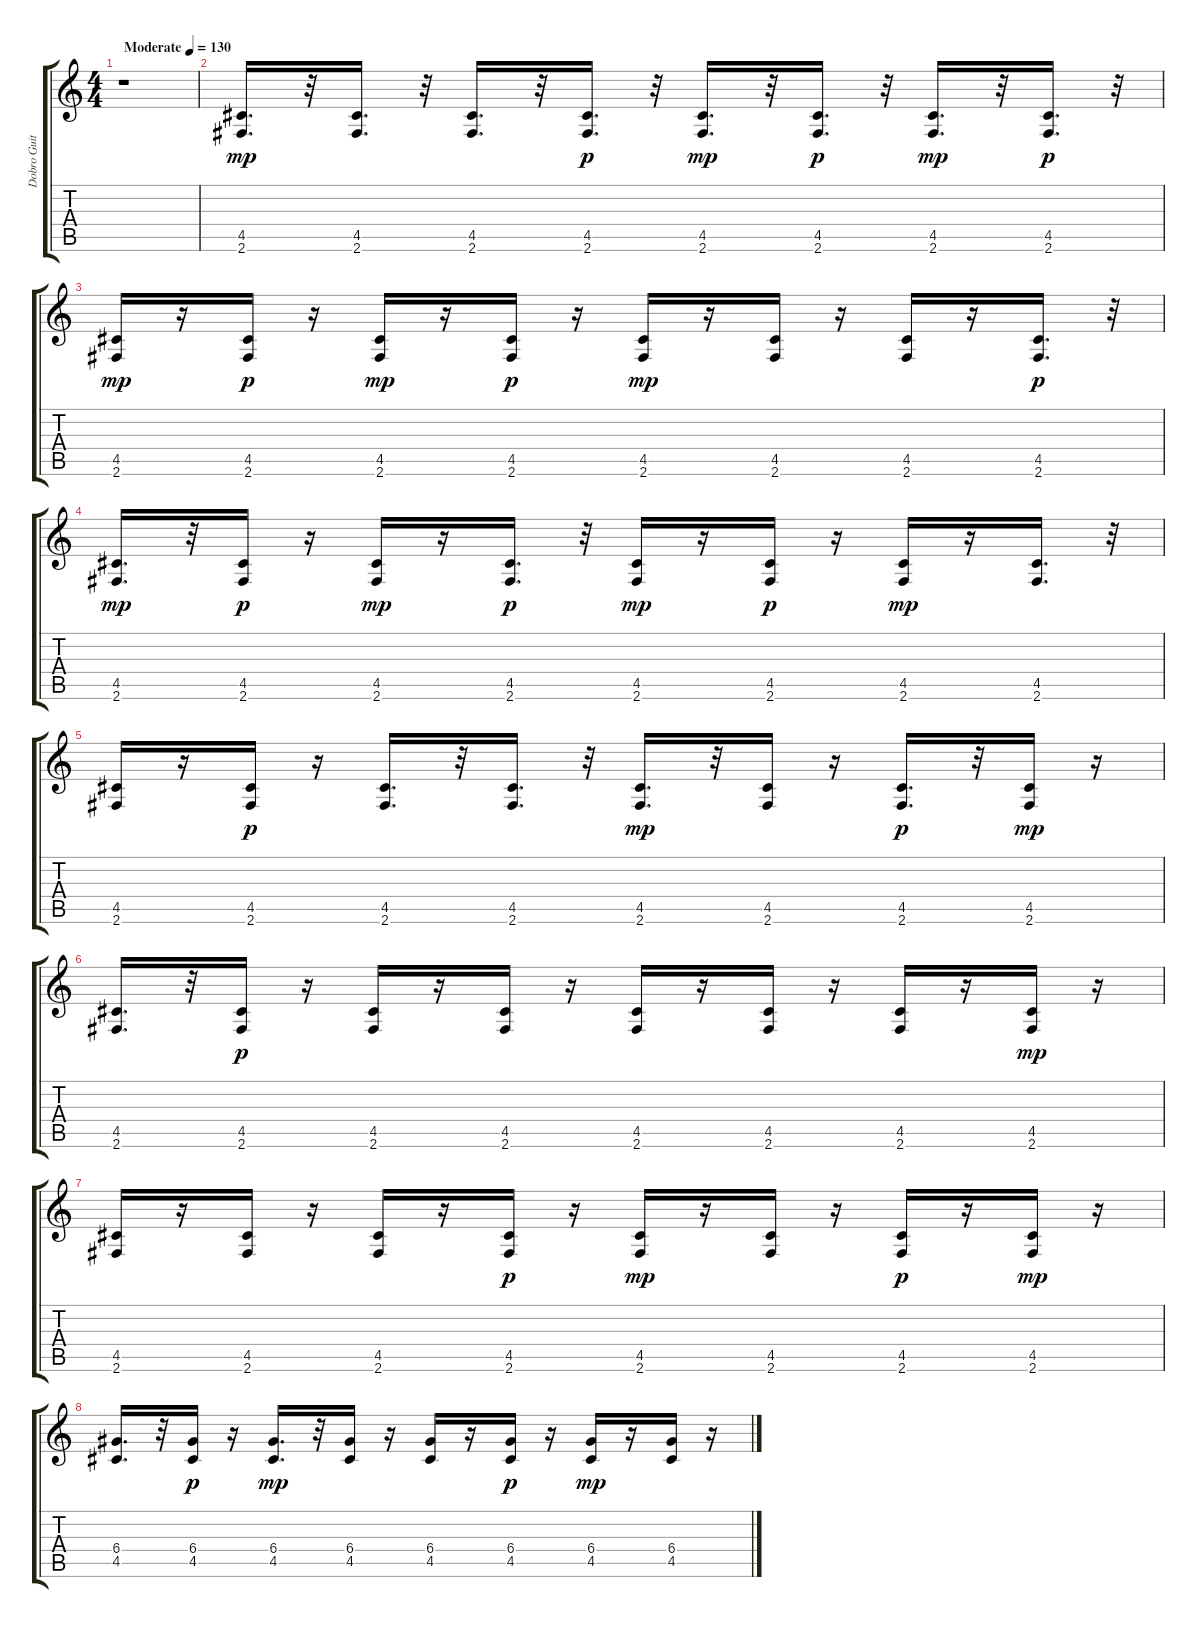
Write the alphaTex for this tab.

\track ("Dobro Guitar" "Dobro Guit") {instrument banjo}
\staff {score tabs}
\tuning (E4 B3 G3 D3 A2 E2) {hide}
\displaytranspose 12
\ts (4 4)
\tempo (130 "Moderate")
\clef g2
\ks c
r.1{dy mp instrument banjo} |
(4.5 2.6).16{d} r.32 (4.5 2.6).16{d} r.32 (4.5 2.6).16{d} r.32 (4.5 2.6).16{d dy p} r.32 (4.5 2.6).16{d dy mp} r.32 (4.5 2.6).16{d dy p} r.32 (4.5 2.6).16{d dy mp} r.32 (4.5 2.6).16{d dy p} r.32 |
(4.5 2.6).16{dy mp} r.16 (4.5 2.6).16{dy p} r.16 (4.5 2.6).16{dy mp} r.16 (4.5 2.6).16{dy p} r.16 (4.5 2.6).16{dy mp} r.16 (4.5 2.6).16 r.16 (4.5 2.6).16 r.16 (4.5 2.6).16{d dy p} r.32 |
(4.5 2.6).16{d dy mp} r.32 (4.5 2.6).16{dy p} r.16 (4.5 2.6).16{dy mp} r.16 (4.5 2.6).16{d dy p} r.32 (4.5 2.6).16{dy mp} r.16 (4.5 2.6).16{dy p} r.16 (4.5 2.6).16{dy mp} r.16 (4.5 2.6).16{d} r.32 |
(4.5 2.6).16 r.16 (4.5 2.6).16{dy p} r.16 (4.5 2.6).16{d} r.32 (4.5 2.6).16{d} r.32 (4.5 2.6).16{d dy mp} r.32 (4.5 2.6).16 r.16 (4.5 2.6).16{d dy p} r.32 (4.5 2.6).16{dy mp} r.16 |
(4.5 2.6).16{d} r.32 (4.5 2.6).16{dy p} r.16 (4.5 2.6).16 r.16 (4.5 2.6).16 r.16 (4.5 2.6).16 r.16 (4.5 2.6).16 r.16 (4.5 2.6).16 r.16 (4.5 2.6).16{dy mp} r.16 |
(4.5 2.6).16 r.16 (4.5 2.6).16 r.16 (4.5 2.6).16 r.16 (4.5 2.6).16{dy p} r.16 (4.5 2.6).16{dy mp} r.16 (4.5 2.6).16 r.16 (4.5 2.6).16{dy p} r.16 (4.5 2.6).16{dy mp} r.16 |
(6.4 4.5).16{d} r.32 (6.4 4.5).16{dy p} r.16 (6.4 4.5).16{d dy mp} r.32 (6.4 4.5).16 r.16 (6.4 4.5).16 r.16 (6.4 4.5).16{dy p} r.16 (6.4 4.5).16{dy mp} r.16 (6.4 4.5).16 r.16
